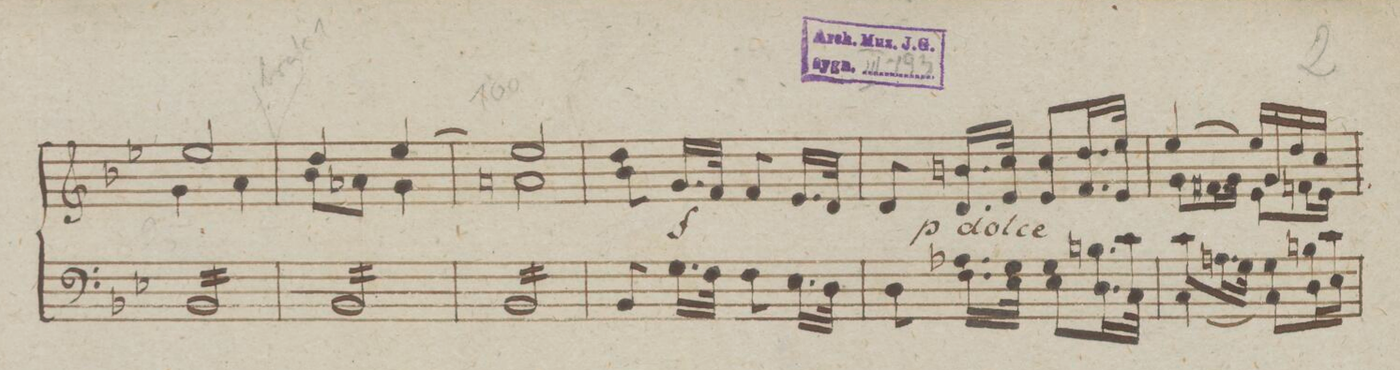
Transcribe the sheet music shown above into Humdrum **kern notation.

**kern
*I"Organo.
*clefF4
*k[b-e-]
*M2/4
16BB-/LL
16BB-/
16BB-/
16BB-/
16BB-/
16BB-/
16BB-/
16BB-/JJ
=96
16BB-/LL
16BB-/
16BB-/
16BB-/
16BB-/
16BB-/
16BB-/
16BB-/JJ
=97
16BB-/LL
16BB-/
16BB-/
16BB-/
16BB-/
16BB-/
16BB-/
16BB-/JJ
*Xtremolo
=98
8BB-/
16.G\LL
32F\JJk
8F\
16.E-\LL
32D\JJk
=99
8D\
16.F\LL 16.A-X
32E-\JJk 32G
8E-\L 8G
16.D\L 16.Bn
32C\JJk 32c
=100
*^
8c\L	[<4C\
16.An\L	.
32G\JJk	.
8C\L] 8G	4ryy
16D\L 16Bn	.
16E-\JJ 16c	.
=101	=101
*-	*-
